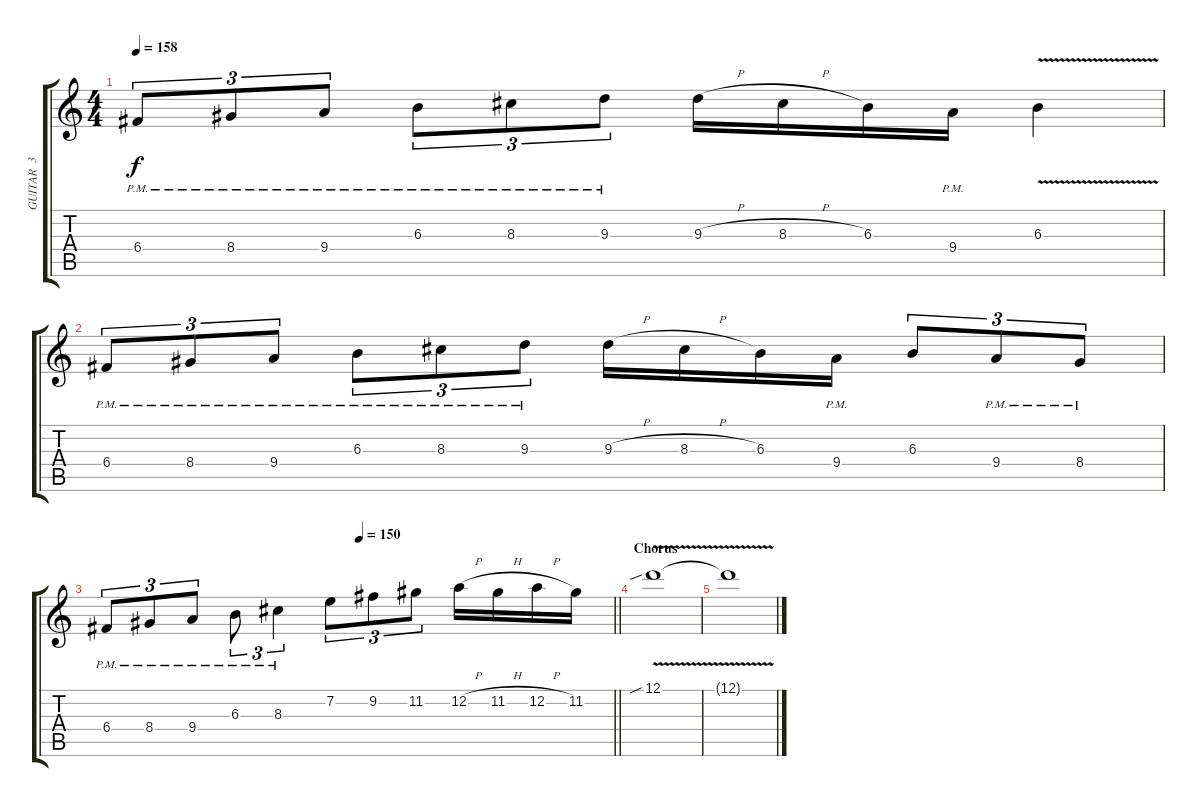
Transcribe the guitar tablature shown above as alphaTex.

\track ("GUITAR  3" "GUITAR  3") {instrument distortionguitar}
\staff {score tabs}
\tuning (D4 A3 F3 C3 G2 D2) {hide}
\ts (4 4)
\tempo 158
\clef g2
\ks c
6.4{pm}.8{tu (3 2) dy f} 8.4{pm}.8{tu (3 2)} 9.4{pm}.8{tu (3 2)} 6.3{pm}.8{tu (3 2)} 8.3{pm}.8{tu (3 2)} 9.3{pm}.8{tu (3 2)} 9.3{h}.16 8.3{h}.16 6.3.16 9.4{pm}.16 6.3{v}.4 |
6.4{pm}.8{tu (3 2)} 8.4{pm}.8{tu (3 2)} 9.4{pm}.8{tu (3 2)} 6.3{pm}.8{tu (3 2)} 8.3{pm}.8{tu (3 2)} 9.3{pm}.8{tu (3 2)} 9.3{h}.16 8.3{h}.16 6.3.16 9.4{pm}.16 6.3.8{tu (3 2)} 9.4{pm}.8{tu (3 2)} 8.4{pm}.8{tu (3 2)} |
\tempo (150 0.5)
\barLineRight lightlight
6.4{pm}.8{tu (3 2)} 8.4{pm}.8{tu (3 2)} 9.4{pm}.8{tu (3 2)} 6.3{pm}.8{tu (3 2)} 8.3{pm}.4{tu (3 2)} 7.2.8{tu (3 2)} 9.2.8{tu (3 2)} 11.2.8{tu (3 2)} 12.2{h}.16 11.2{h}.16 12.2{h}.16 11.2.16 |
\section ("" "Chorus")
12.1{v sib}.1 |
12.1{t}.1
